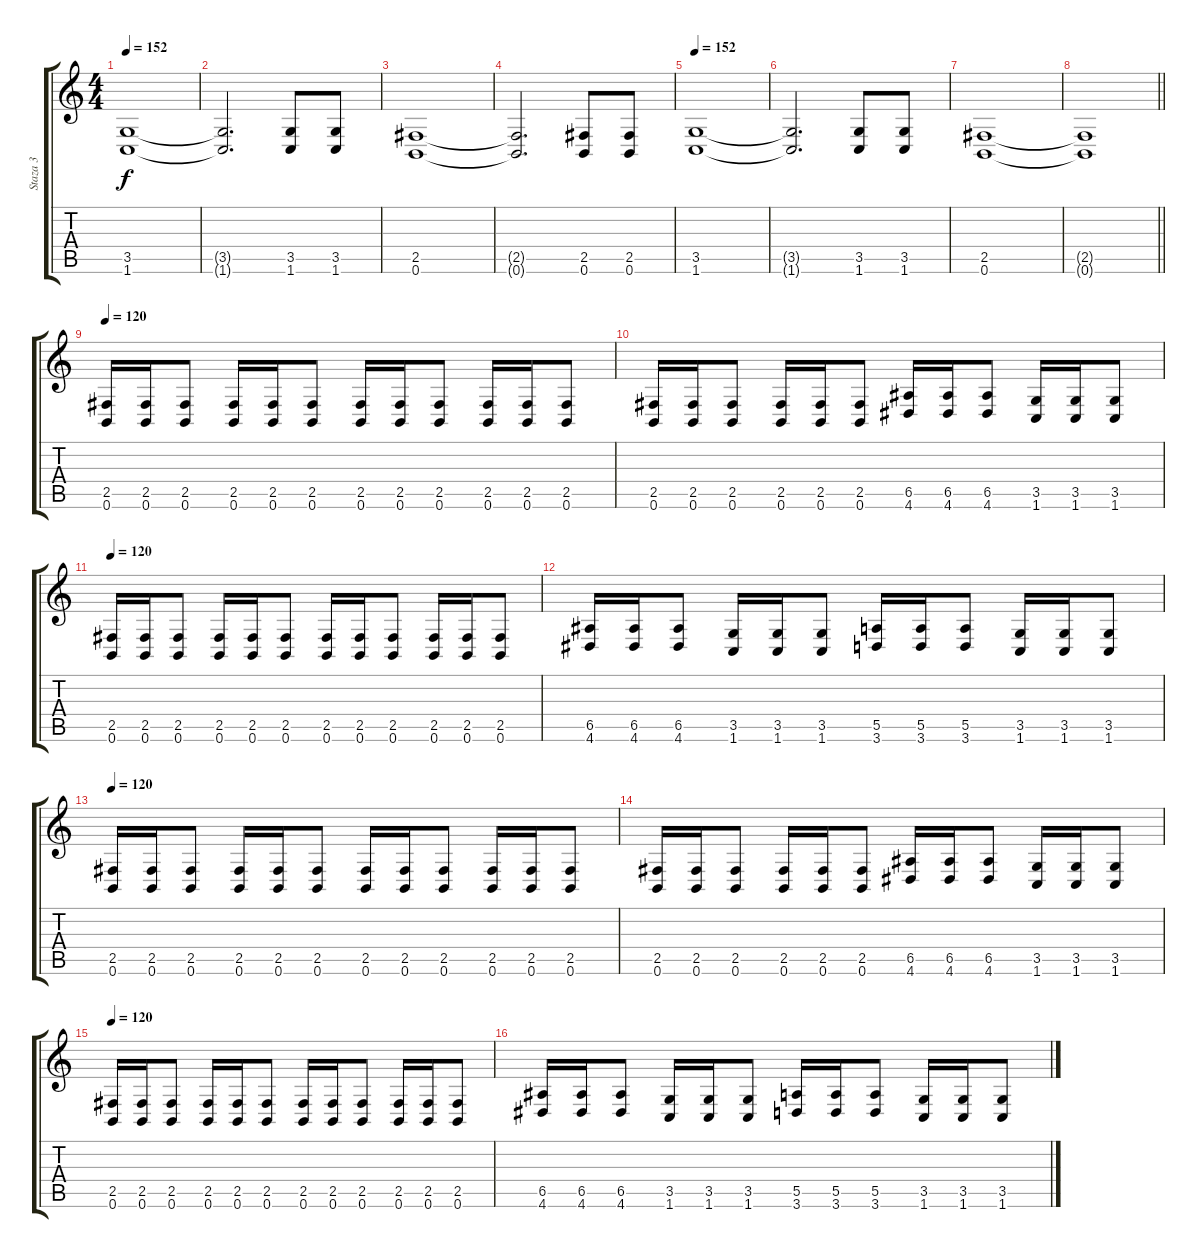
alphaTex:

\track ("Staza 3" "Staza 3") {instrument overdrivenguitar}
\staff {score tabs}
\tuning (B3 Gb3 D3 A2 E2 B1) {hide}
\ts (4 4)
\section ("" "")
\tempo 152
\clef g2
\ks c
(3.5 1.6).1{dy f} |
(3.5{t} 1.6{t}).2{d} (3.5 1.6).8 (3.5 1.6).8 |
(2.5 0.6).1 |
(2.5{t} 0.6{t}).2{d} (2.5 0.6).8 (2.5 0.6).8 |
\tempo 152
(3.5 1.6).1 |
(3.5{t} 1.6{t}).2{d} (3.5 1.6).8 (3.5 1.6).8 |
(2.5 0.6).1 |
\barLineRight lightlight
(2.5{t} 0.6{t}).1 |
\section ("" "")
\tempo 152
\tempo 120
(2.5 0.6).16 (2.5 0.6).16 (2.5 0.6).8 (2.5 0.6).16 (2.5 0.6).16 (2.5 0.6).8 (2.5 0.6).16 (2.5 0.6).16 (2.5 0.6).8 (2.5 0.6).16 (2.5 0.6).16 (2.5 0.6).8 |
(2.5 0.6).16 (2.5 0.6).16 (2.5 0.6).8 (2.5 0.6).16 (2.5 0.6).16 (2.5 0.6).8 (6.5 4.6).16 (6.5 4.6).16 (6.5 4.6).8 (3.5 1.6).16 (3.5 1.6).16 (3.5 1.6).8 |
\tempo 120
(2.5 0.6).16 (2.5 0.6).16 (2.5 0.6).8 (2.5 0.6).16 (2.5 0.6).16 (2.5 0.6).8 (2.5 0.6).16 (2.5 0.6).16 (2.5 0.6).8 (2.5 0.6).16 (2.5 0.6).16 (2.5 0.6).8 |
(6.5 4.6).16 (6.5 4.6).16 (6.5 4.6).8 (3.5 1.6).16 (3.5 1.6).16 (3.5 1.6).8 (5.5 3.6).16 (5.5 3.6).16 (5.5 3.6).8 (3.5 1.6).16 (3.5 1.6).16 (3.5 1.6).8 |
\tempo 120
(2.5 0.6).16 (2.5 0.6).16 (2.5 0.6).8 (2.5 0.6).16 (2.5 0.6).16 (2.5 0.6).8 (2.5 0.6).16 (2.5 0.6).16 (2.5 0.6).8 (2.5 0.6).16 (2.5 0.6).16 (2.5 0.6).8 |
(2.5 0.6).16 (2.5 0.6).16 (2.5 0.6).8 (2.5 0.6).16 (2.5 0.6).16 (2.5 0.6).8 (6.5 4.6).16 (6.5 4.6).16 (6.5 4.6).8 (3.5 1.6).16 (3.5 1.6).16 (3.5 1.6).8 |
\tempo 120
(2.5 0.6).16 (2.5 0.6).16 (2.5 0.6).8 (2.5 0.6).16 (2.5 0.6).16 (2.5 0.6).8 (2.5 0.6).16 (2.5 0.6).16 (2.5 0.6).8 (2.5 0.6).16 (2.5 0.6).16 (2.5 0.6).8 |
(6.5 4.6).16 (6.5 4.6).16 (6.5 4.6).8 (3.5 1.6).16 (3.5 1.6).16 (3.5 1.6).8 (5.5 3.6).16 (5.5 3.6).16 (5.5 3.6).8 (3.5 1.6).16 (3.5 1.6).16 (3.5 1.6).8
